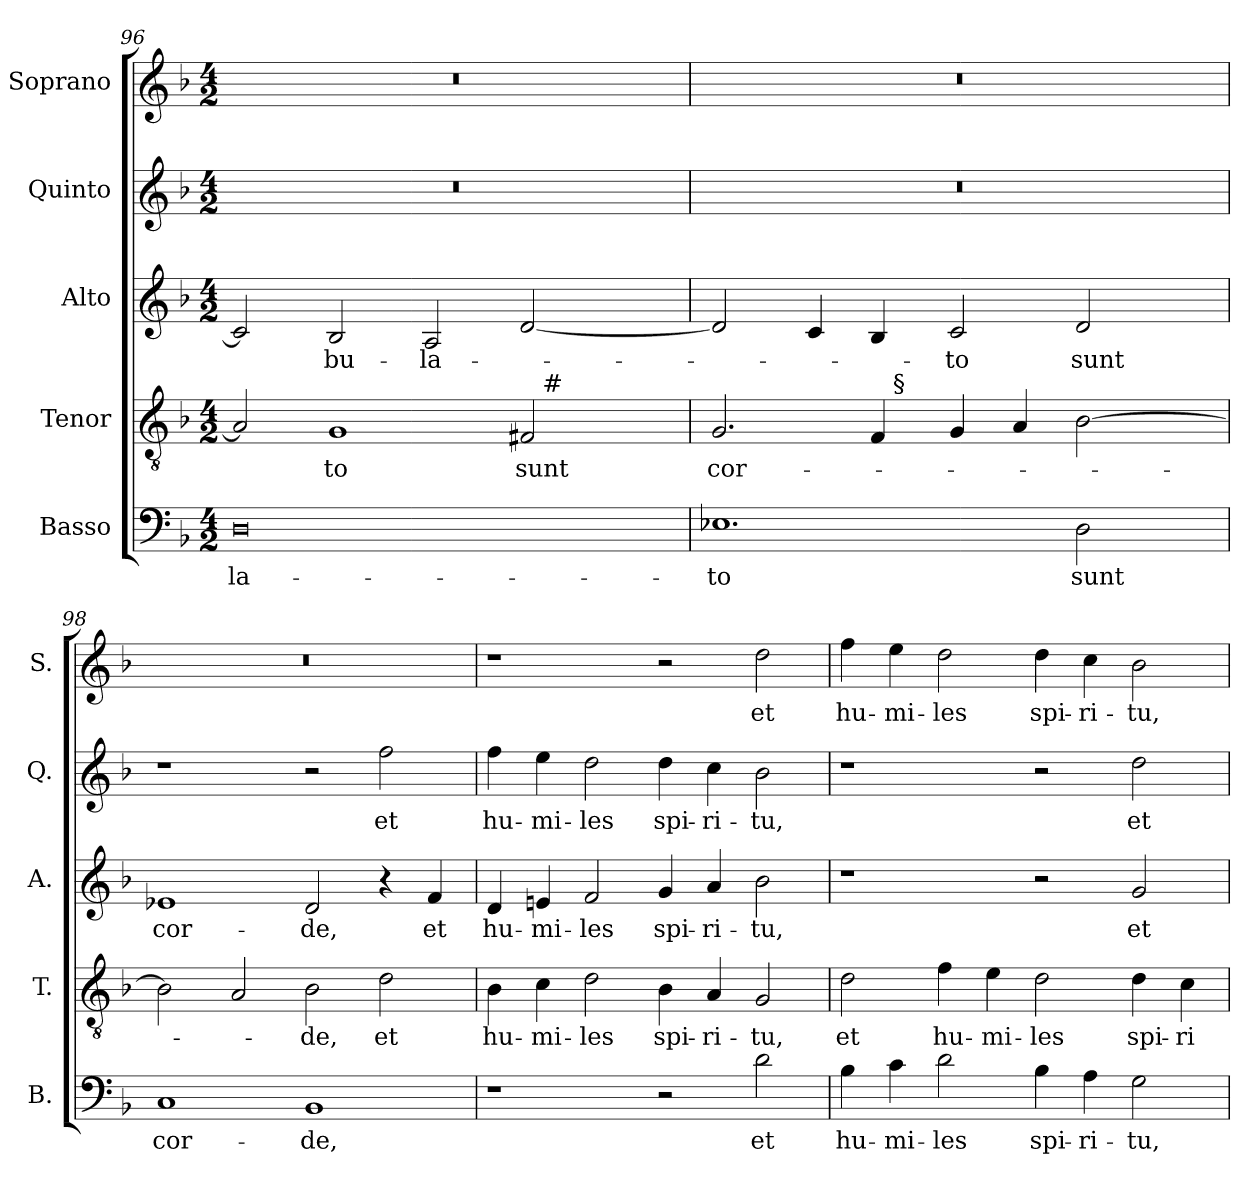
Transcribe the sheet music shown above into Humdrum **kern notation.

**kern	**text	**kern	**text	**kern	**text	**kern	**text	**kern	**text
*part5	*part5	*part4	*part4	*part3	*part3	*part2	*part2	*part1	*part1
*staff5	*staff5	*staff4	*staff4	*staff3	*staff3	*staff2	*staff2	*staff1	*staff1
*I"Basso	*	*I"Tenor	*	*I"Alto	*	*I"Quinto	*	*I"Soprano	*
*I'B.	*	*I'T.	*	*I'A.	*	*I'Q.	*	*I'S.	*
*clefF4	*	*clefGv2	*	*clefG2	*	*clefG2	*	*clefG2	*
*	*	*ITrd7c12	*	*	*	*	*	*	*
*k[b-]	*	*k[b-]	*	*k[b-]	*	*k[b-]	*	*k[b-]	*
*F:	*	*F:	*	*F:	*	*F:	*	*F:	*
*M4/2	*	*M4/2	*	*M4/2	*	*M4/2	*	*M4/2	*
=96	=96	=96	=96	=96	=96	=96	=96	=96	=96
!	!LO:LY:b:color=#000000	!	!	!	!	!LO:N:vis=1	!	!LO:N:vis=1	!
*	*	*^	*	*	*	*	*	*	*
0Di	-la-	2AAi/]	1ryy	.	2ci/]	.	0r	.	0r	.
!	!	!	!	!LO:LY:b:color=#000000	!	!	!	!	!	!
!	!	!	!	!	!	!LO:LY:b:color=#000000	!	!	!	!
.	.	1GGi	.	-to	2B-i/	-bu-	.	.	.	.
!	!	!	!	!	!	!LO:LY:b:color=#000000	!	!	!	!
.	.	.	2ryy	.	2Ai/	-la-	.	.	.	.
!	!	!	!	!LO:LY:b:color=#000000	!	!	!	!	!	!
.	.	2FF#i/	32ryy	sunt	[2di/	.	.	.	.	.
.	.	.	256ryy	.	.	.	.	.	.	.
!	!	!	!LO:TX:a:t=#	!	!	!	!	!	!	!
.	.	.	4ryy	.	.	.	.	.	.	.
.	.	.	8ryy	.	.	.	.	.	.	.
.	.	.	16ryy	.	.	.	.	.	.	.
.	.	.	64..ryy	.	.	.	.	.	.	.
!!LO:LB:g=z
=97	=97	=97	=97	=97	=97	=97	=97	=97	=97	=97
!	!LO:LY:b:color=#000000	!	!	!	!	!	!	!	!	!
!	!	!	!	!LO:LY:b:color=#000000	!	!	!LO:N:vis=1	!	!LO:N:vis=1	!
1.E-Xi	-to	2.GGi/	2ryy	cor-	2di/]	.	0r	.	0r	.
.	.	.	4ryy	.	4ci/	.	.	.	.	.
.	.	4FFi/	32ryy	.	4B-i/	.	.	.	.	.
.	.	.	256ryy	.	.	.	.	.	.	.
!	!	!	!LO:TX:a:t=§	!	!	!	!	!	!	!
.	.	.	1ryy	.	.	.	.	.	.	.
!	!	!	!	!	!	!LO:LY:b:color=#000000	!	!	!	!
.	.	4GGi/	.	.	2ci/	-to	.	.	.	.
.	.	4AAi/	.	.	.	.	.	.	.	.
!	!LO:LY:b:color=#000000	!	!	!	!	!	!	!	!	!
!	!	!	!	!	!	!LO:LY:b:color=#000000	!	!	!	!
2Di\	sunt	[2BB-i\	.	.	2di/	sunt	.	.	.	.
.	.	.	8ryy	.	.	.	.	.	.	.
.	.	.	16ryy	.	.	.	.	.	.	.
.	.	.	64..ryy	.	.	.	.	.	.	.
*	*	*v	*v	*	*	*	*	*	*	*
=98	=98	=98	=98	=98	=98	=98	=98	=98	=98
*	*	*^	*	*	*	*	*	*	*
!	!LO:LY:b:color=#000000	!	!	!	!	!	!	!	!	!
*	*	*v	*v	*	*	*	*	*	*	*
*	*	*^	*	*	*	*	*	*	*
!	!	!	!	!	!	!LO:LY:b:color=#000000	!	!	!LO:N:vis=1	!
*	*	*v	*v	*	*	*	*	*	*	*
1Ci	cor-	2BB-i\]	.	1e-Xi	cor-	1r	.	0r	.
.	.	2AAi/	.	.	.	.	.	.	.
!	!LO:LY:b:color=#000000	!	!	!	!	!	!	!	!
!	!	!	!LO:LY:b:color=#000000	!	!	!	!	!	!
!	!	!	!	!	!LO:LY:b:color=#000000	!	!	!	!
1BB-i	-de,	2BB-i\	-de,	2di/	-de,	2r	.	.	.
!	!	!	!LO:LY:b:color=#000000	!	!	!	!	!	!
!	!	!	!	!	!	!	!LO:LY:b:color=#000000	!	!
.	.	2Di\	et	4r	.	2ffi\	et	.	.
!	!	!	!	!	!LO:LY:b:color=#000000	!	!	!	!
.	.	.	.	4fi/	et	.	.	.	.
=99	=99	=99	=99	=99	=99	=99	=99	=99	=99
!	!	!	!LO:LY:b:color=#000000	!	!	!	!	!	!
!	!	!	!	!	!LO:LY:b:color=#000000	!	!	!	!
!	!	!	!	!	!	!	!LO:LY:b:color=#000000	!	!
1r	.	4BB-i\	hu-	4di/	hu-	4ffi\	hu-	1r	.
!	!	!	!LO:LY:b:color=#000000	!	!	!	!	!	!
!	!	!	!	!	!LO:LY:b:color=#000000	!	!	!	!
!	!	!	!	!	!	!	!LO:LY:b:color=#000000	!	!
.	.	4Ci\	-mi-	4eni/	-mi-	4eei\	-mi-	.	.
!	!	!	!LO:LY:b:color=#000000	!	!	!	!	!	!
!	!	!	!	!	!LO:LY:b:color=#000000	!	!	!	!
!	!	!	!	!	!	!	!LO:LY:b:color=#000000	!	!
.	.	2Di\	-les	2fi/	-les	2ddi\	-les	.	.
!	!	!	!LO:LY:b:color=#000000	!	!	!	!	!	!
!	!	!	!	!	!LO:LY:b:color=#000000	!	!	!	!
!	!	!	!	!	!	!	!LO:LY:b:color=#000000	!	!
2r	.	4BB-i\	spi-	4gi/	spi-	4ddi\	spi-	2r	.
!	!	!	!LO:LY:b:color=#000000	!	!	!	!	!	!
!	!	!	!	!	!LO:LY:b:color=#000000	!	!	!	!
!	!	!	!	!	!	!	!LO:LY:b:color=#000000	!	!
.	.	4AAi/	-ri-	4ai/	-ri-	4cci\	-ri-	.	.
!	!LO:LY:b:color=#000000	!	!	!	!	!	!	!	!
!	!	!	!LO:LY:b:color=#000000	!	!	!	!	!	!
!	!	!	!	!	!LO:LY:b:color=#000000	!	!	!	!
!	!	!	!	!	!	!	!LO:LY:b:color=#000000	!	!
!	!	!	!	!	!	!	!	!	!LO:LY:b:color=#000000
2di\	et	2GGi/	-tu,	2b-i\	-tu,	2b-i\	-tu,	2ddi\	et
=100	=100	=100	=100	=100	=100	=100	=100	=100	=100
!	!LO:LY:b:color=#000000	!	!	!	!	!	!	!	!
!	!	!	!LO:LY:b:color=#000000	!	!	!	!	!	!
!	!	!	!	!	!	!	!	!	!LO:LY:b:color=#000000
4B-i\	hu-	2Di\	et	1r	.	1r	.	4ffi\	hu-
!	!LO:LY:b:color=#000000	!	!	!	!	!	!	!	!
!	!	!	!	!	!	!	!	!	!LO:LY:b:color=#000000
4ci\	-mi-	.	.	.	.	.	.	4eei\	-mi-
!	!LO:LY:b:color=#000000	!	!	!	!	!	!	!	!
!	!	!	!LO:LY:b:color=#000000	!	!	!	!	!	!
!	!	!	!	!	!	!	!	!	!LO:LY:b:color=#000000
2di\	-les	4Fi\	hu-	.	.	.	.	2ddi\	-les
!	!	!	!LO:LY:b:color=#000000	!	!	!	!	!	!
.	.	4Ei\	-mi-	.	.	.	.	.	.
!	!LO:LY:b:color=#000000	!	!	!	!	!	!	!	!
!	!	!	!LO:LY:b:color=#000000	!	!	!	!	!	!
!	!	!	!	!	!	!	!	!	!LO:LY:b:color=#000000
4B-i\	spi-	2Di\	-les	2r	.	2r	.	4ddi\	spi-
!	!LO:LY:b:color=#000000	!	!	!	!	!	!	!	!
!	!	!	!	!	!	!	!	!	!LO:LY:b:color=#000000
4Ai\	-ri-	.	.	.	.	.	.	4cci\	-ri-
!	!LO:LY:b:color=#000000	!	!	!	!	!	!	!	!
!	!	!	!LO:LY:b:color=#000000	!	!	!	!	!	!
!	!	!	!	!	!LO:LY:b:color=#000000	!	!	!	!
!	!	!	!	!	!	!	!LO:LY:b:color=#000000	!	!
!	!	!	!	!	!	!	!	!	!LO:LY:b:color=#000000
2Gi\	-tu,	4Di\	spi-	2gi/	et	2ddi\	et	2b-i\	-tu,
!	!	!	!LO:LY:b:color=#000000	!	!	!	!	!	!
.	.	4Ci\	-ri-	.	.	.	.	.	.
=	=	=	=	=	=	=	=	=	=
*-	*-	*-	*-	*-	*-	*-	*-	*-	*-
